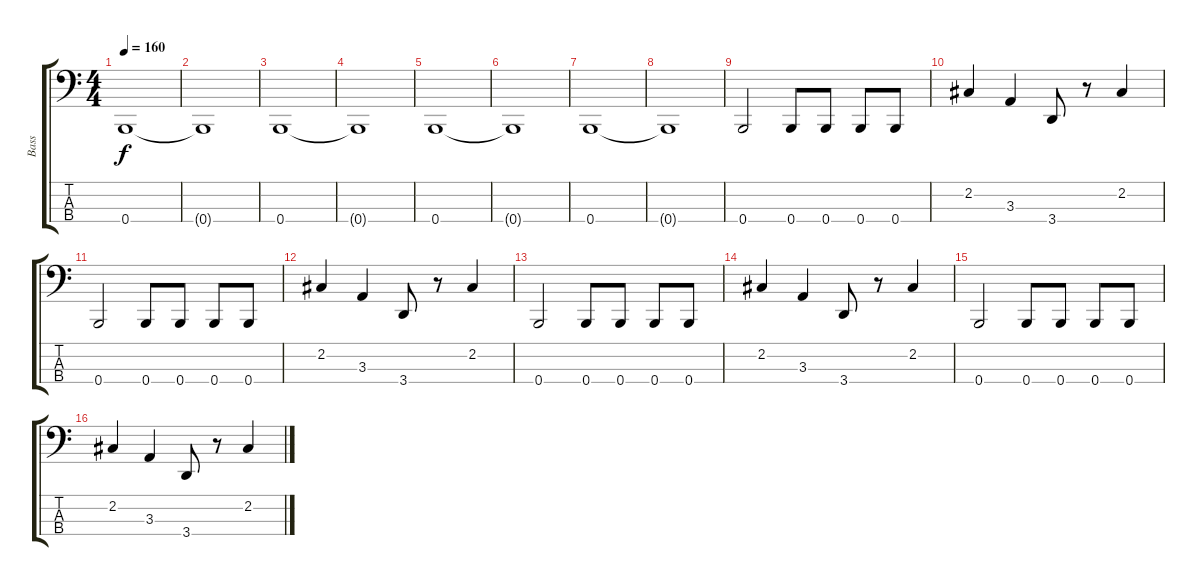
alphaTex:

\track ("Bass" "Bass") {instrument electricbasspick bank 75}
\staff {score tabs}
\tuning (E2 B1 Gb1 B0) {hide}
\ts (4 4)
\tempo 160
\clef f4
\ks c
0.4.1{dy f} |
0.4{t}.1 |
0.4.1 |
0.4{t}.1 |
0.4.1 |
0.4{t}.1 |
0.4.1 |
0.4{t}.1 |
0.4.2 0.4.8 0.4.8 0.4.8 0.4.8 |
2.2.4 3.3.4 3.4.8 r.8 2.2.4 |
0.4.2 0.4.8 0.4.8 0.4.8 0.4.8 |
2.2.4 3.3.4 3.4.8 r.8 2.2.4 |
0.4.2 0.4.8 0.4.8 0.4.8 0.4.8 |
2.2.4 3.3.4 3.4.8 r.8 2.2.4 |
0.4.2 0.4.8 0.4.8 0.4.8 0.4.8 |
2.2.4 3.3.4 3.4.8 r.8 2.2.4
